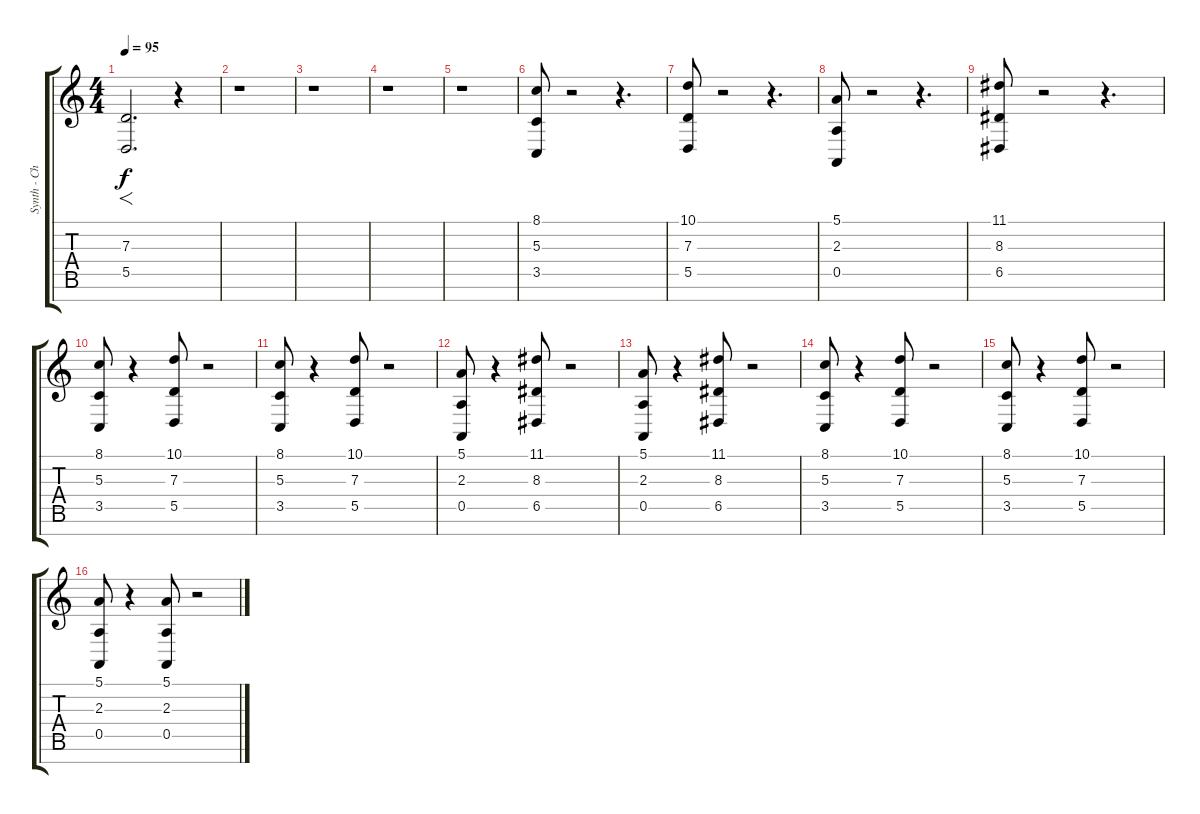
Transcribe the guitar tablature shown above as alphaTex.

\track ("Synth - Choir" "Synth - Ch") {instrument choiraahs}
\staff {score tabs}
\tuning (E4 B3 G3 D3 A2 E2 B1) {hide}
\ts (4 4)
\tempo 95
\clef g2
\ks c
(7.3 5.5).2{f d dy f balance 3} r.4 |
r.1 |
r.1 |
r.1 |
r.1 |
(8.1 5.3 3.5).8{balance 8} r.2 r.4{d} |
(10.1 7.3 5.5).8 r.2 r.4{d} |
(5.1 2.3 0.5).8 r.2 r.4{d} |
(11.1 8.3 6.5).8 r.2 r.4{d} |
(8.1 5.3 3.5).8 r.4 (10.1 7.3 5.5).8 r.2 |
(8.1 5.3 3.5).8 r.4 (10.1 7.3 5.5).8 r.2 |
(5.1 2.3 0.5).8 r.4 (11.1 8.3 6.5).8 r.2 |
(5.1 2.3 0.5).8 r.4 (11.1 8.3 6.5).8 r.2 |
(8.1 5.3 3.5).8 r.4 (10.1 7.3 5.5).8 r.2 |
(8.1 5.3 3.5).8 r.4 (10.1 7.3 5.5).8 r.2 |
(5.1 2.3 0.5).8 r.4 (5.1 2.3 0.5).8 r.2
